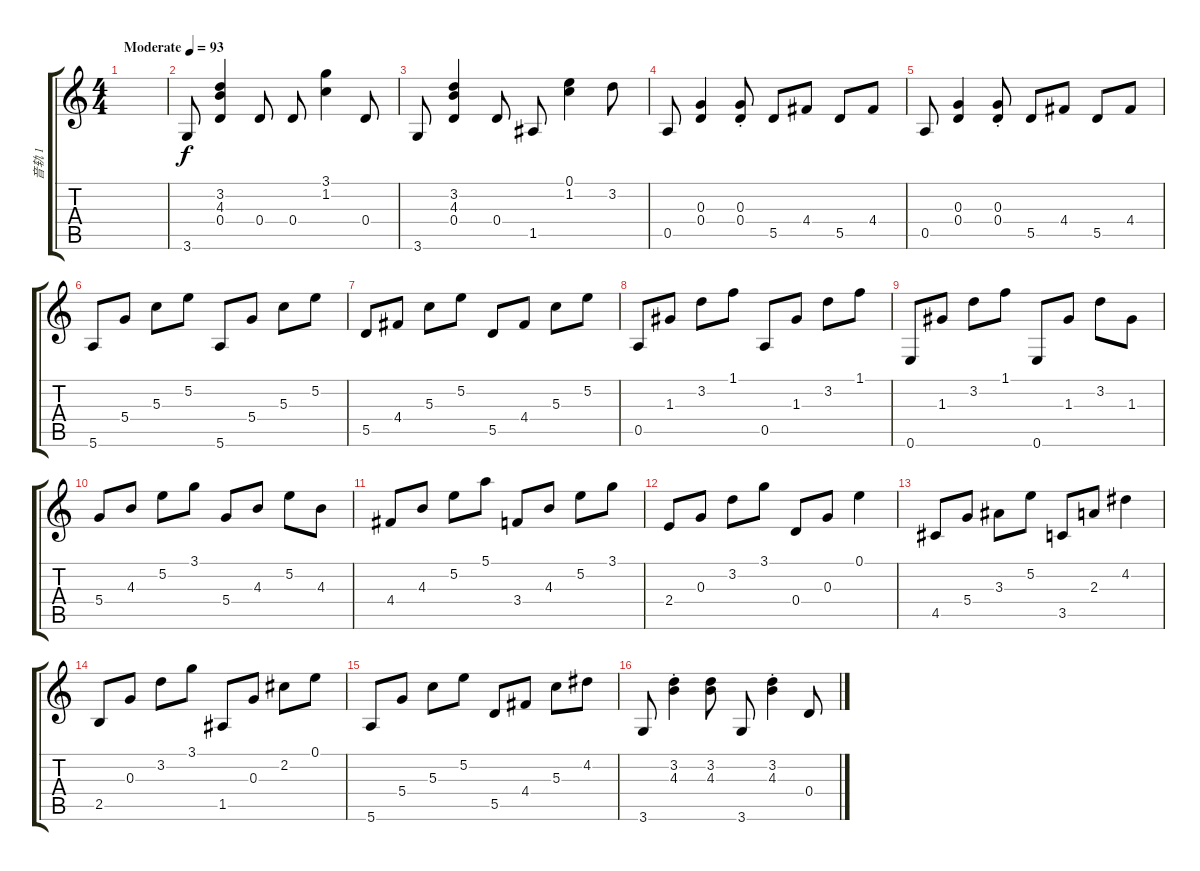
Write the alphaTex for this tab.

\track ("音轨 1" "音轨 1") {instrument acousticguitarnylon}
\staff {score tabs}
\tuning (E4 B3 G3 D3 A2 E2) {hide}
\ts (4 4)
\tempo (93 "Moderate")
\clef g2
\ks c
|
3.6.8 (3.2 4.3 0.4).4 0.4.8 0.4.8 (3.1 1.2).4 0.4.8 |
3.6.8 (3.2 4.3 0.4).4 0.4.8 1.5.8 (0.1 1.2).4 3.2.8 |
0.5.8{txt ""} (0.3 0.4).4 (0.3{st} 0.4{st}).8 5.5.8 4.4.8 5.5.8 4.4.8 |
0.5.8 (0.3 0.4).4 (0.3{st} 0.4{st}).8 5.5.8 4.4.8 5.5.8 4.4.8 |
5.6.8 5.4.8 5.3.8 5.2.8 5.6.8 5.4.8 5.3.8 5.2.8 |
5.5.8 4.4.8 5.3.8 5.2.8 5.5.8 4.4.8 5.3.8 5.2.8 |
0.5.8 1.3.8 3.2.8 1.1.8 0.5.8 1.3.8 3.2.8 1.1.8 |
0.6.8 1.3.8 3.2.8 1.1.8 0.6.8 1.3.8 3.2.8 1.3.8 |
5.4.8 4.3.8 5.2.8 3.1.8 5.4.8 4.3.8 5.2.8 4.3.8 |
4.4.8 4.3.8 5.2.8 5.1.8 3.4.8 4.3.8 5.2.8 3.1.8 |
2.4.8 0.3.8 3.2.8 3.1.8 0.4.8 0.3.8 0.1.4 |
4.5.8 5.4.8 3.3.8 5.2.8 3.5.8 2.3.8 4.2.4 |
2.5.8 0.3.8 3.2.8 3.1.8 1.5.8 0.3.8 2.2.8 0.1.8 |
5.6.8 5.4.8 5.3.8 5.2.8 5.5.8 4.4.8 5.3.8 4.2.8 |
3.6.8 (3.2{st} 4.3{st}).4 (3.2 4.3).8 3.6.8 (3.2{st} 4.3{st}).4 0.4.8
